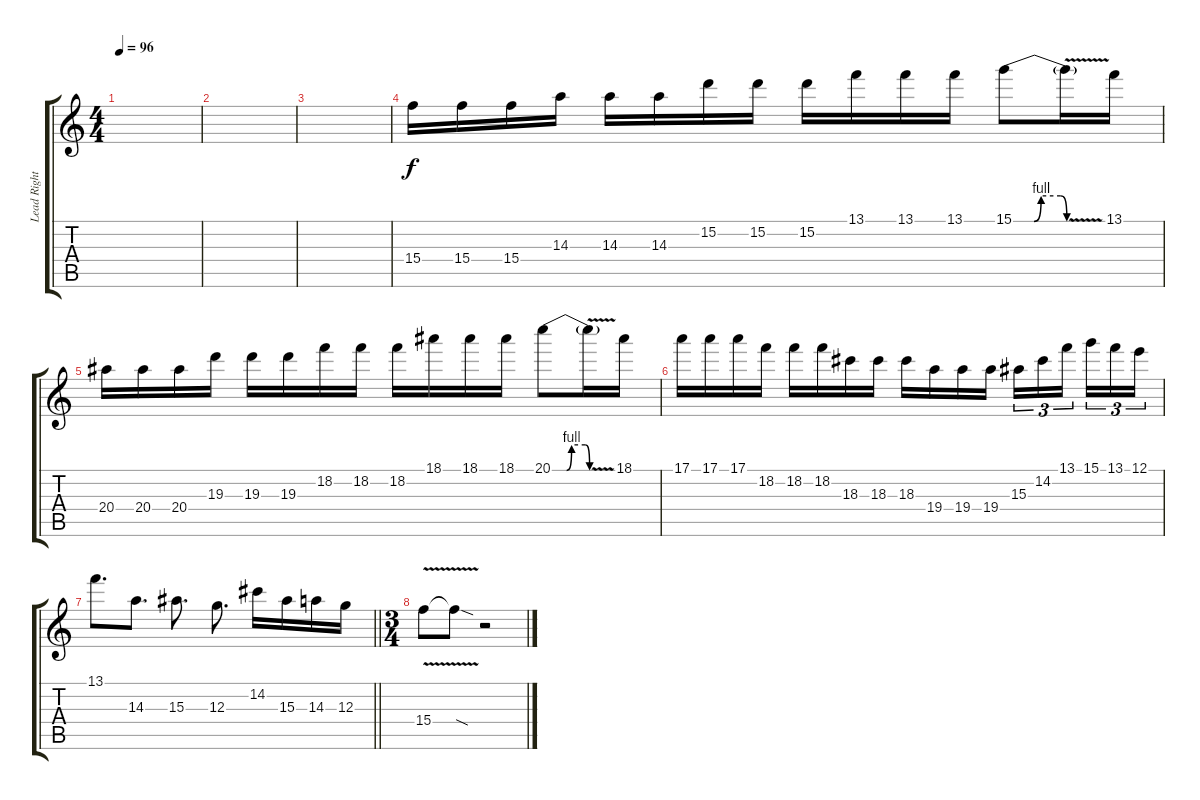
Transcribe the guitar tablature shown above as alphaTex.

\track ("Lead Right" "Lead Right") {instrument distortionguitar}
\staff {score tabs}
\tuning (E4 B3 G3 D3 A2 D2) {hide}
\ts (4 4)
\tempo 96
\clef g2
\ks c
|
|
|
15.4.16 15.4.16 15.4.16 14.3.16 14.3.16 14.3.16 15.2.16 15.2.16 15.2.16 13.1.16 13.1.16 13.1.16 15.1{be (custom 0 0 23 0 31 4 53 4 60 0)}.8 15.1{v t}.16 13.1.16 |
20.4.16 20.4.16 20.4.16 19.3.16 19.3.16 19.3.16 18.2.16 18.2.16 18.2.16 18.1.16 18.1.16 18.1.16 20.1{be (custom 0 0 23 0 31 4 53 4 60 0)}.8 20.1{v t}.16 18.1.16 |
17.1.16 17.1.16 17.1.16 18.2.16 18.2.16 18.2.16 18.3.16 18.3.16 18.3.16 19.4.16 19.4.16 19.4.16 15.3.16{tu (3 2)} 14.2.16{tu (3 2)} 13.1.16{tu (3 2) beam splitsecondary} 15.1.16{tu (3 2)} 13.1.16{tu (3 2)} 12.1.16{tu (3 2)} |
\barLineRight lightlight
13.1.8{d} 14.3.8{d} 15.3.8{d} 12.3.8{d} 14.2.16 15.3.16 14.3.16 12.3.16 |
\ts (3 4)
15.4{v}.8 15.4{sod t}.8 r.2
